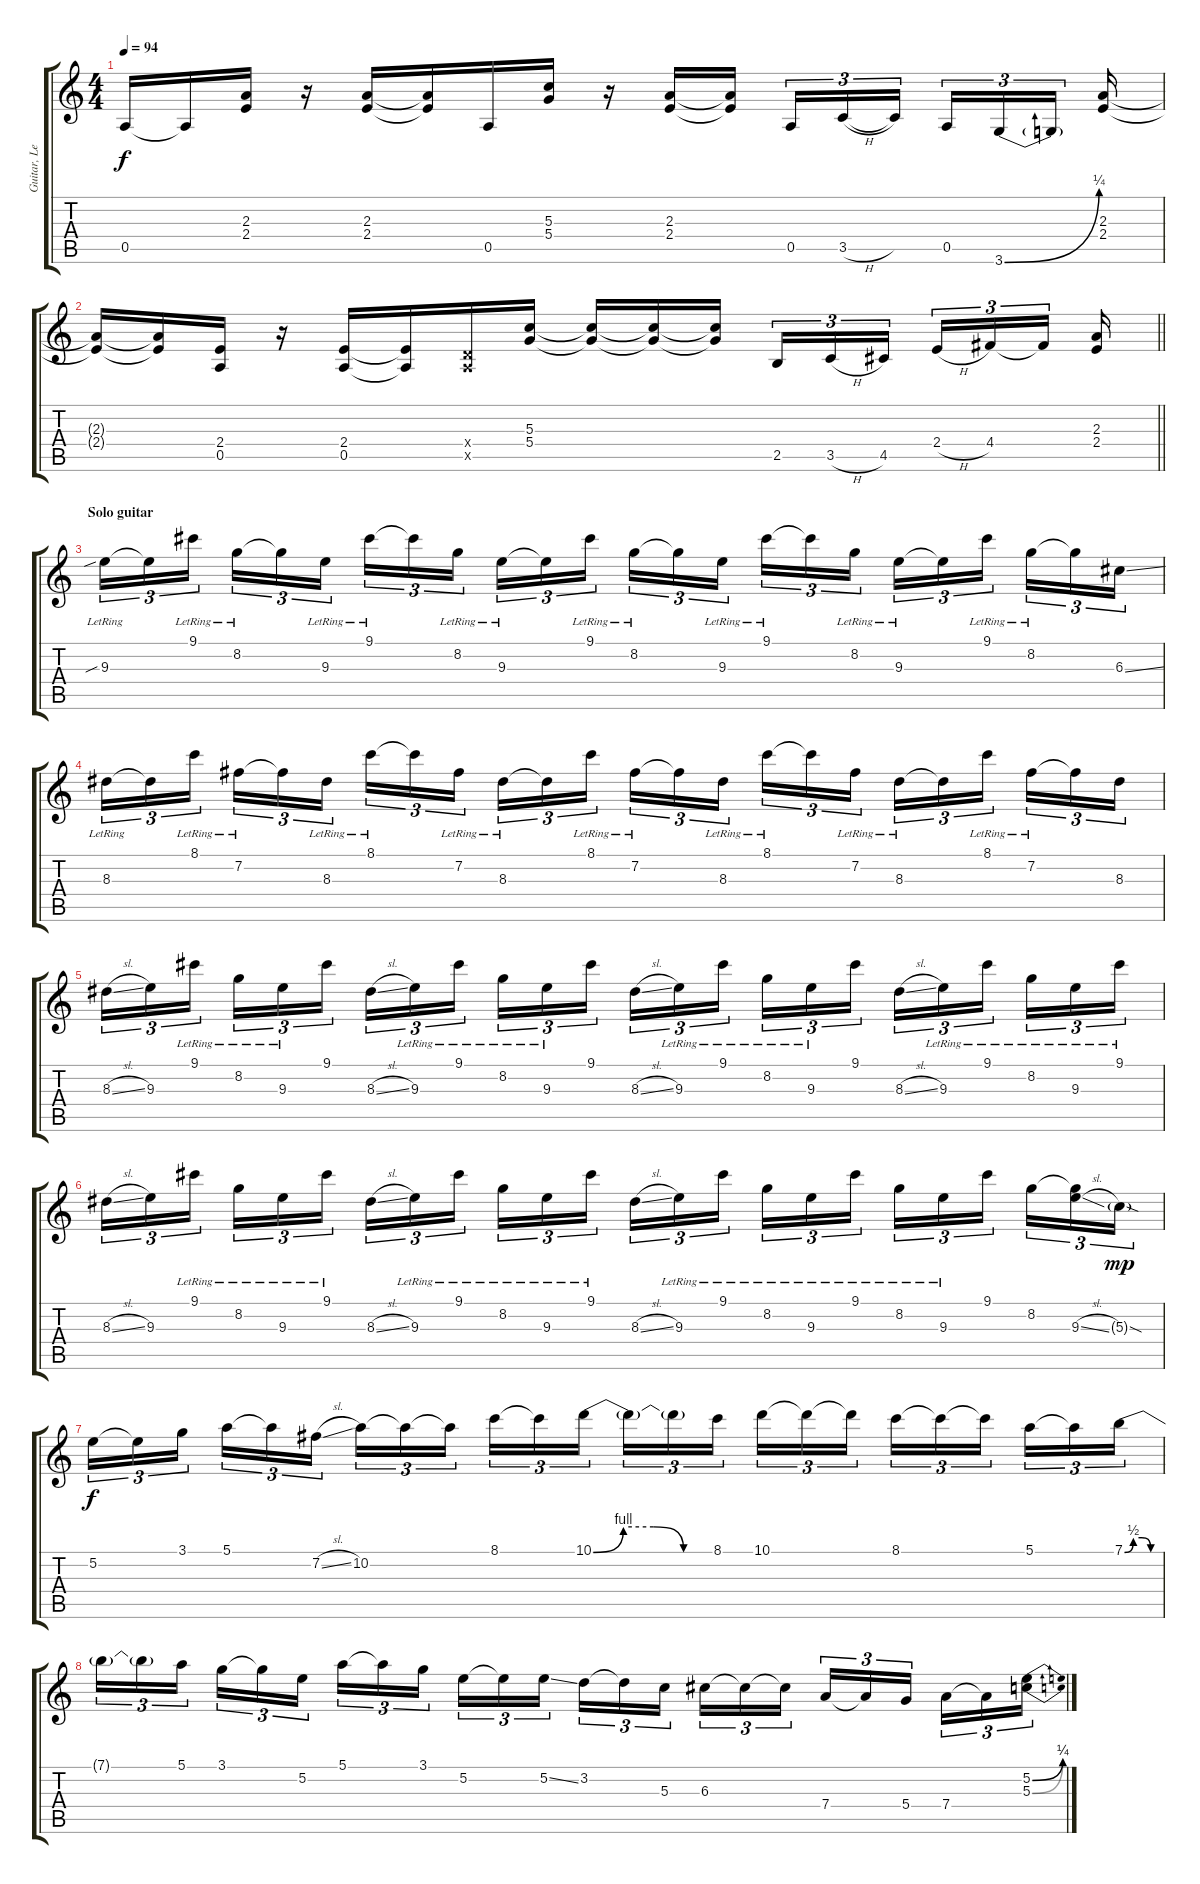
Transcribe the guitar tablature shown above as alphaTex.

\track ("Guitar, Lead" "Guitar, Le") {instrument distortionguitar}
\staff {score tabs}
\tuning (E4 B3 G3 D3 A2 E2) {hide}
\ts (4 4)
\tempo 94
\clef g2
\ks c
0.5.16{dy f} 0.5{t}.16 (2.3 2.4).16 r.16 (2.3 2.4).16 (2.3{t} 2.4{t}).16 0.5.16 (5.3 5.4).16 r.16 (2.3 2.4).16 (2.3{t} 2.4{t}).16{beam splitsecondary} 0.5.16{tu (3 2)} 3.5{h}.16{tu (3 2)} 3.5{t}.16{tu (3 2) beam splitsecondary} 0.5.16{tu (3 2)} 3.6{be (bend 0 0 60 1)}.16{tu (3 2)} 3.6{t}.16{tu (3 2) beam splitsecondary} (2.3 2.4).16 |
\barLineRight lightlight
(2.3{t} 2.4{t}).16 (2.3{t} 2.4{t}).16 (2.4 0.5).16 r.16 (2.4 0.5).16 (2.4{t} 0.5{t}).16 (0.4{x} 0.5{x}).16 (5.3 5.4).16 (5.3{t} 5.4{t}).16 (5.3{t} 5.4{t}).16 (5.3{t} 5.4{t}).16{beam splitsecondary} 2.5.16{tu (3 2)} 3.5{h}.16{tu (3 2)} 4.5.16{tu (3 2) beam splitsecondary} 2.4{h}.16{tu (3 2)} 4.4.16{tu (3 2)} 4.4{t}.16{tu (3 2) beam splitsecondary} (2.3 2.4).16 |
\section ("" "Solo guitar")
9.3{sib lr}.16{tu (3 2)} 9.3{t}.16{tu (3 2)} 9.1{lr}.16{tu (3 2) beam splitsecondary} 8.2{lr}.16{tu (3 2)} 8.2{t}.16{tu (3 2)} 9.3{lr}.16{tu (3 2)} 9.1{lr}.16{tu (3 2)} 9.1{t}.16{tu (3 2)} 8.2{lr}.16{tu (3 2) beam splitsecondary} 9.3{lr}.16{tu (3 2)} 9.3{t}.16{tu (3 2)} 9.1{lr}.16{tu (3 2)} 8.2{lr}.16{tu (3 2)} 8.2{t}.16{tu (3 2)} 9.3{lr}.16{tu (3 2) beam splitsecondary} 9.1{lr}.16{tu (3 2)} 9.1{t}.16{tu (3 2)} 8.2{lr}.16{tu (3 2)} 9.3{lr}.16{tu (3 2)} 9.3{t}.16{tu (3 2)} 9.1{lr}.16{tu (3 2) beam splitsecondary} 8.2{lr}.16{tu (3 2)} 8.2{t}.16{tu (3 2)} 6.3{ss}.16{tu (3 2)} |
8.3{lr}.16{tu (3 2)} 8.3{t}.16{tu (3 2)} 8.1{lr}.16{tu (3 2) beam splitsecondary} 7.2{lr}.16{tu (3 2)} 7.2{t}.16{tu (3 2)} 8.3{lr}.16{tu (3 2)} 8.1{lr}.16{tu (3 2)} 8.1{t}.16{tu (3 2)} 7.2{lr}.16{tu (3 2) beam splitsecondary} 8.3{lr}.16{tu (3 2)} 8.3{t}.16{tu (3 2)} 8.1{lr}.16{tu (3 2)} 7.2{lr}.16{tu (3 2)} 7.2{t}.16{tu (3 2)} 8.3{lr}.16{tu (3 2) beam splitsecondary} 8.1{lr}.16{tu (3 2)} 8.1{t}.16{tu (3 2)} 7.2{lr}.16{tu (3 2)} 8.3{lr}.16{tu (3 2)} 8.3{t}.16{tu (3 2)} 8.1{lr}.16{tu (3 2) beam splitsecondary} 7.2{lr}.16{tu (3 2)} 7.2{t}.16{tu (3 2)} 8.3.16{tu (3 2)} |
8.3{sl}.16{tu (3 2)} 9.3.16{tu (3 2)} 9.1{lr}.16{tu (3 2) beam splitsecondary} 8.2{lr}.16{tu (3 2)} 9.3{lr}.16{tu (3 2)} 9.1.16{tu (3 2)} 8.3{sl}.16{tu (3 2)} 9.3{lr}.16{tu (3 2)} 9.1{lr}.16{tu (3 2) beam splitsecondary} 8.2{lr}.16{tu (3 2)} 9.3{lr}.16{tu (3 2)} 9.1.16{tu (3 2)} 8.3{sl}.16{tu (3 2)} 9.3{lr}.16{tu (3 2)} 9.1{lr}.16{tu (3 2) beam splitsecondary} 8.2{lr}.16{tu (3 2)} 9.3{lr}.16{tu (3 2)} 9.1.16{tu (3 2)} 8.3{sl}.16{tu (3 2)} 9.3{lr}.16{tu (3 2)} 9.1{lr}.16{tu (3 2) beam splitsecondary} 8.2{lr}.16{tu (3 2)} 9.3{lr}.16{tu (3 2)} 9.1{lr}.16{tu (3 2)} |
8.3{sl}.16{tu (3 2)} 9.3.16{tu (3 2)} 9.1{lr}.16{tu (3 2) beam splitsecondary} 8.2{lr}.16{tu (3 2)} 9.3{lr}.16{tu (3 2)} 9.1{lr}.16{tu (3 2)} 8.3{sl}.16{tu (3 2)} 9.3{lr}.16{tu (3 2)} 9.1{lr}.16{tu (3 2) beam splitsecondary} 8.2{lr}.16{tu (3 2)} 9.3{lr}.16{tu (3 2)} 9.1{lr}.16{tu (3 2)} 8.3{sl}.16{tu (3 2)} 9.3{lr}.16{tu (3 2)} 9.1{lr}.16{tu (3 2) beam splitsecondary} 8.2{lr}.16{tu (3 2)} 9.3{lr}.16{tu (3 2)} 9.1{lr}.16{tu (3 2)} 8.2{lr}.16{tu (3 2)} 9.3{lr}.16{tu (3 2)} 9.1.16{tu (3 2) beam splitsecondary} 8.2.16{tu (3 2)} (8.2{t} 9.3{sl}).16{tu (3 2)} 5.3{sod g}.16{tu (3 2) dy mp} |
5.2.16{tu (3 2) dy f} 5.2{t}.16{tu (3 2)} 3.1.16{tu (3 2) beam splitsecondary} 5.1.16{tu (3 2)} 5.1{t}.16{tu (3 2)} 7.2{sl}.16{tu (3 2)} 10.2.16{tu (3 2)} 10.2{t}.16{tu (3 2)} 10.2{t}.16{tu (3 2) beam splitsecondary} 8.1.16{tu (3 2)} 8.1{t}.16{tu (3 2)} 10.1{be (custom 0 0 15 4 30 4 45 0 60 0)}.16{tu (3 2)} 10.1{t}.16{tu (3 2)} 10.1{t}.16{tu (3 2)} 8.1.16{tu (3 2) beam splitsecondary} 10.1.16{tu (3 2)} 10.1{t}.16{tu (3 2)} 10.1{t}.16{tu (3 2)} 8.1.16{tu (3 2)} 8.1{t}.16{tu (3 2)} 8.1{t}.16{tu (3 2) beam splitsecondary} 5.1.16{tu (3 2)} 5.1{t}.16{tu (3 2)} 7.1{be (custom 0 0 15 2 30 2 45 0 60 0)}.16{tu (3 2)} |
7.1{t}.16{tu (3 2)} 7.1{t}.16{tu (3 2)} 5.1.16{tu (3 2) beam splitsecondary} 3.1.16{tu (3 2)} 3.1{t}.16{tu (3 2)} 5.2.16{tu (3 2)} 5.1.16{tu (3 2)} 5.1{t}.16{tu (3 2)} 3.1.16{tu (3 2) beam splitsecondary} 5.2.16{tu (3 2)} 5.2{t}.16{tu (3 2)} 5.2{ss}.16{tu (3 2)} 3.2.16{tu (3 2)} 3.2{t}.16{tu (3 2)} 5.3.16{tu (3 2) beam splitsecondary} 6.3.16{tu (3 2)} 6.3{t}.16{tu (3 2)} 6.3{t}.16{tu (3 2)} 7.4.16{tu (3 2)} 7.4{t}.16{tu (3 2)} 5.4.16{tu (3 2) beam splitsecondary} 7.4.16{tu (3 2)} 7.4{t}.16{tu (3 2)} (5.2{be (bend 0 0 60 1)} 5.3{be (bend 0 0 60 1)}).16{tu (3 2)}
